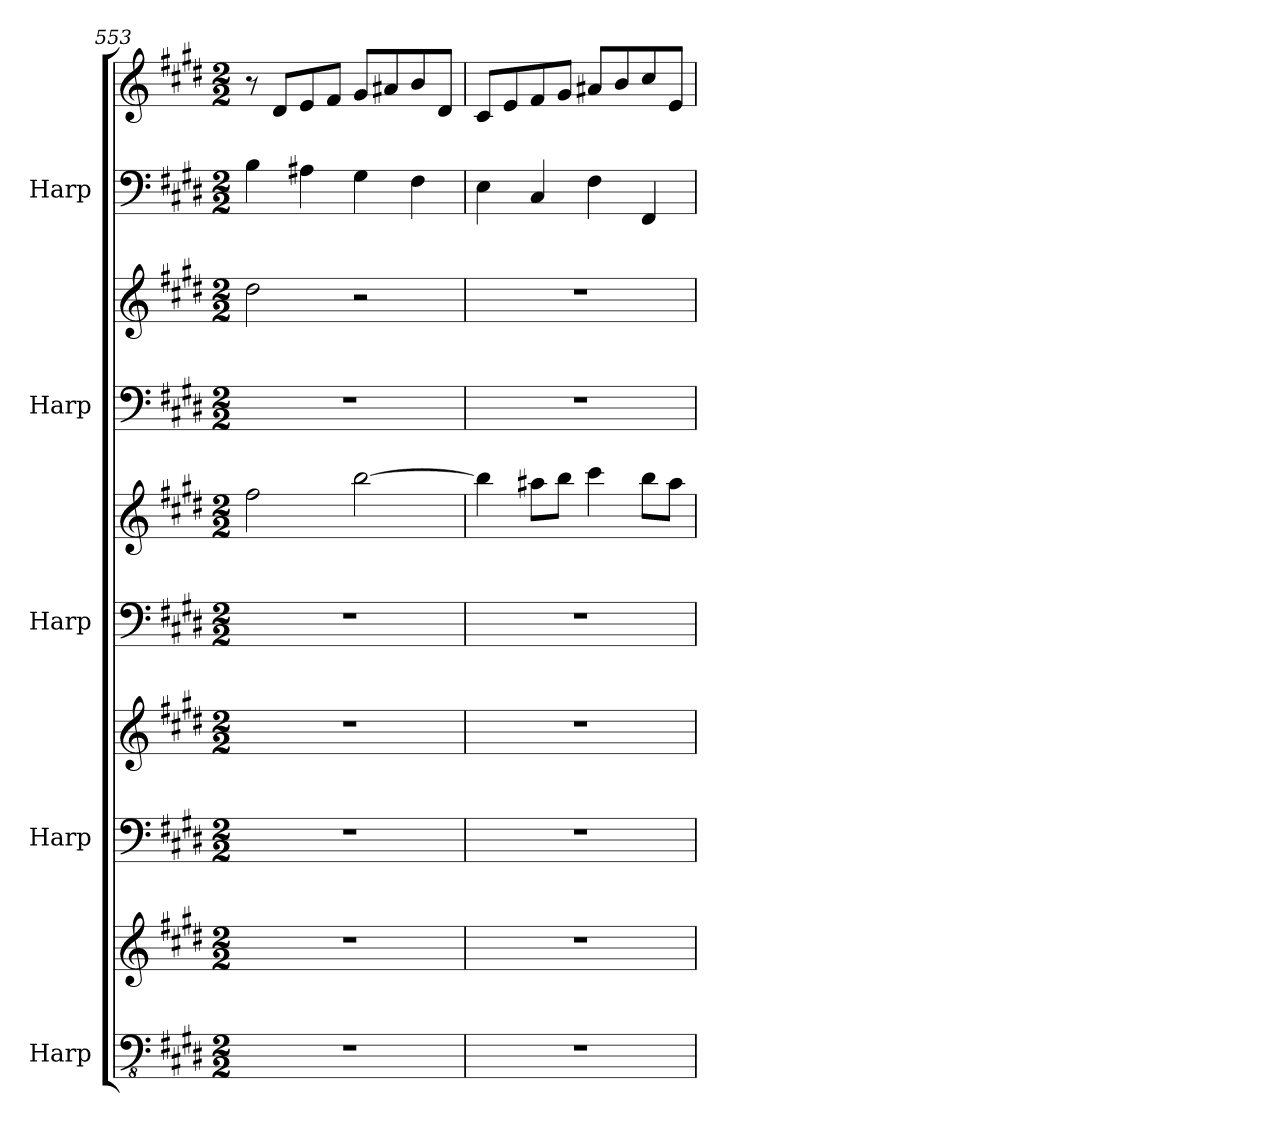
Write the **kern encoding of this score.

**kern	**kern	**kern	**kern	**kern	**kern	**kern	**kern	**kern	**kern
*part5	*part5	*part4	*part4	*part3	*part3	*part2	*part2	*part1	*part1
*staff10	*staff9	*staff8	*staff7	*staff6	*staff5	*staff4	*staff3	*staff2	*staff1
*I"Harp	*	*I"Harp	*	*I"Harp	*	*I"Harp	*	*I"Harp	*
*I'Hp	*	*I'Hp	*	*I'Hp	*	*I'Hp	*	*I'Hp	*
!!LO:PB:g=z
*clefFv4	*clefG2	*clefF4	*clefG2	*clefF4	*clefG2	*clefF4	*clefG2	*clefF4	*clefG2
*k[f#c#g#d#]	*k[f#c#g#d#]	*k[f#c#g#d#]	*k[f#c#g#d#]	*k[f#c#g#d#]	*k[f#c#g#d#]	*k[f#c#g#d#]	*k[f#c#g#d#]	*k[f#c#g#d#]	*k[f#c#g#d#]
*M2/2	*M2/2	*M2/2	*M2/2	*M2/2	*M2/2	*M2/2	*M2/2	*M2/2	*M2/2
=553	=553	=553	=553	=553	=553	=553	=553	=553	=553
1r	1r	1r	1r	1r	2ff#\	1r	2dd#\	4B\	8r
.	.	.	.	.	.	.	.	.	8d#/L
.	.	.	.	.	.	.	.	4A#X\	8e/
.	.	.	.	.	.	.	.	.	8f#/J
.	.	.	.	.	[2bb\	.	2r	4G#\	8g#/L
.	.	.	.	.	.	.	.	.	8a#X/
.	.	.	.	.	.	.	.	4F#\	8b/
.	.	.	.	.	.	.	.	.	8d#/J
=554	=554	=554	=554	=554	=554	=554	=554	=554	=554
1r	1r	1r	1r	1r	4bb\]	1r	1r	4E\	8c#/L
.	.	.	.	.	.	.	.	.	8e/
.	.	.	.	.	8aa#X\L	.	.	4C#/	8f#/
.	.	.	.	.	8bb\J	.	.	.	8g#/J
.	.	.	.	.	4ccc#\	.	.	4F#\	8a#X/L
.	.	.	.	.	.	.	.	.	8b/
.	.	.	.	.	8bb\L	.	.	4FF#/	8cc#/
.	.	.	.	.	8aa#\J	.	.	.	8e/J
=	=	=	=	=	=	=	=	=	=
*-	*-	*-	*-	*-	*-	*-	*-	*-	*-
